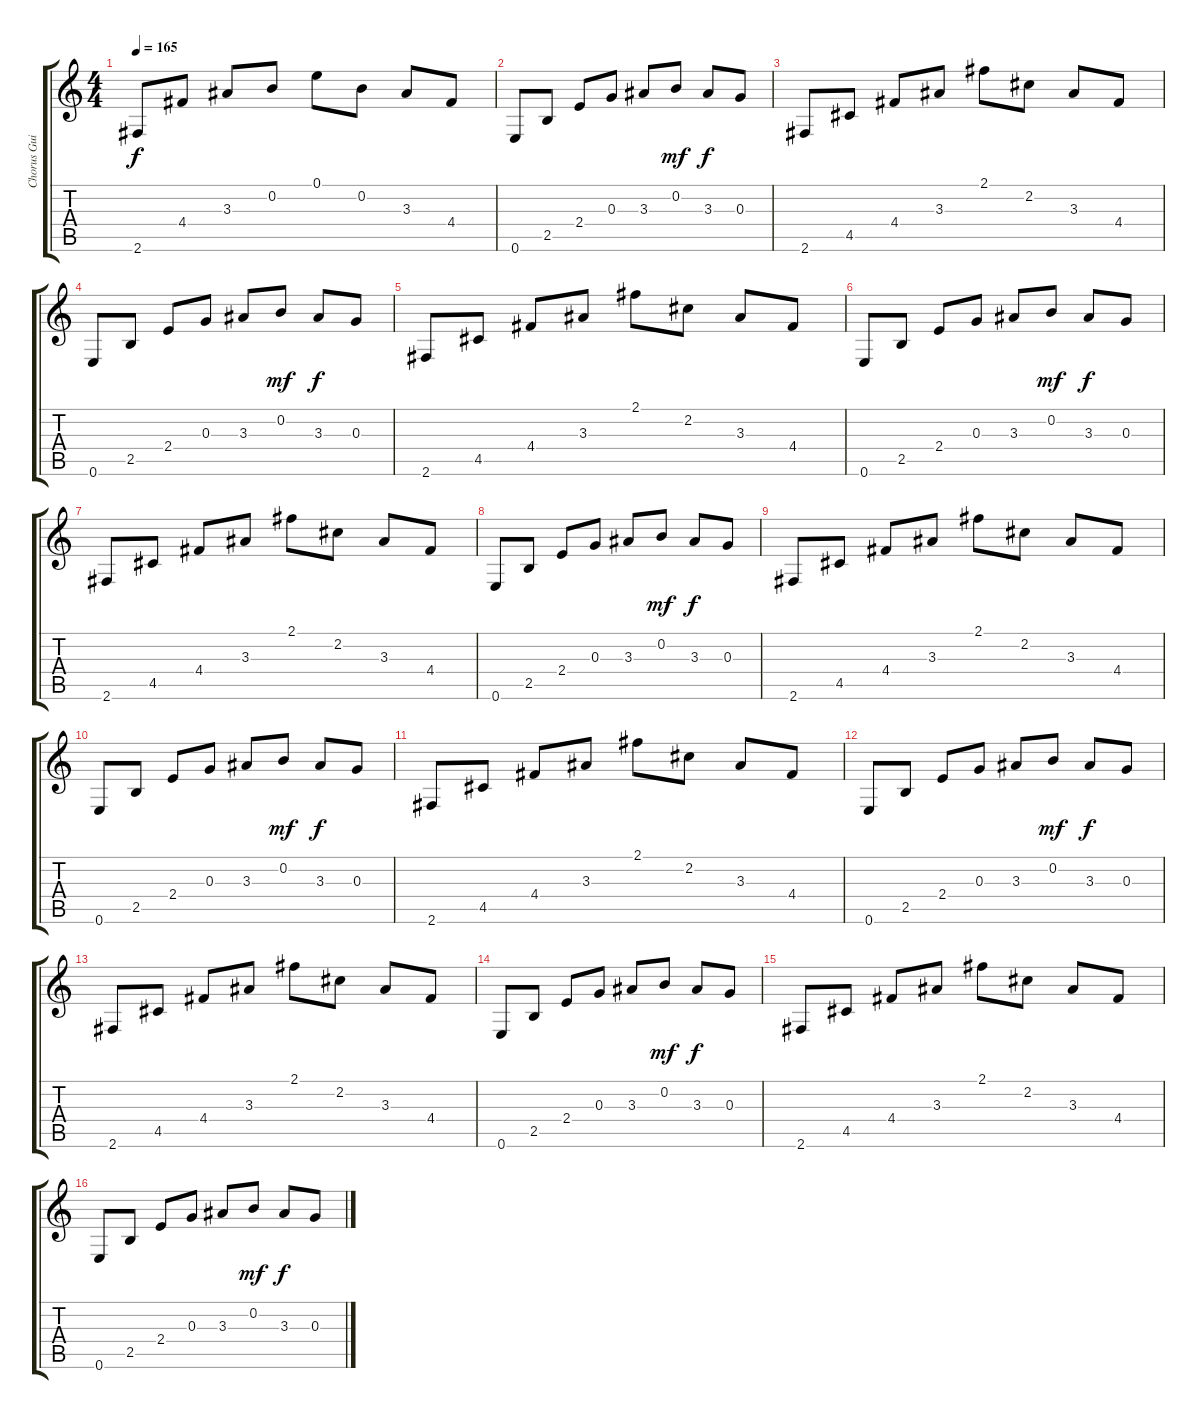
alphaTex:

\track ("Chorus Guitar" "Chorus Gui") {instrument electricguitarmuted}
\staff {score tabs}
\tuning (E4 B3 G3 D3 A2 E2) {hide}
\ts (4 4)
\tempo 165
\clef g2
\ks c
2.6.8{dy f} 4.4.8 3.3.8 0.2.8 0.1.8 0.2.8 3.3.8 4.4.8 |
0.6.8 2.5.8 2.4.8 0.3.8 3.3.8 0.2.8{dy mf} 3.3.8{dy f} 0.3.8 |
2.6.8 4.5.8 4.4.8 3.3.8 2.1.8 2.2.8 3.3.8 4.4.8 |
0.6.8 2.5.8 2.4.8 0.3.8 3.3.8 0.2.8{dy mf} 3.3.8{dy f} 0.3.8 |
2.6.8 4.5.8 4.4.8 3.3.8 2.1.8 2.2.8 3.3.8 4.4.8 |
0.6.8 2.5.8 2.4.8 0.3.8 3.3.8 0.2.8{dy mf} 3.3.8{dy f} 0.3.8 |
2.6.8 4.5.8 4.4.8 3.3.8 2.1.8 2.2.8 3.3.8 4.4.8 |
0.6.8 2.5.8 2.4.8 0.3.8 3.3.8 0.2.8{dy mf} 3.3.8{dy f} 0.3.8 |
2.6.8 4.5.8 4.4.8 3.3.8 2.1.8 2.2.8 3.3.8 4.4.8 |
0.6.8 2.5.8 2.4.8 0.3.8 3.3.8 0.2.8{dy mf} 3.3.8{dy f} 0.3.8 |
2.6.8 4.5.8 4.4.8 3.3.8 2.1.8 2.2.8 3.3.8 4.4.8 |
0.6.8 2.5.8 2.4.8 0.3.8 3.3.8 0.2.8{dy mf} 3.3.8{dy f} 0.3.8 |
2.6.8 4.5.8 4.4.8 3.3.8 2.1.8 2.2.8 3.3.8 4.4.8 |
0.6.8 2.5.8 2.4.8 0.3.8 3.3.8 0.2.8{dy mf} 3.3.8{dy f} 0.3.8 |
2.6.8 4.5.8 4.4.8 3.3.8 2.1.8 2.2.8 3.3.8 4.4.8 |
0.6.8 2.5.8 2.4.8 0.3.8 3.3.8 0.2.8{dy mf} 3.3.8{dy f} 0.3.8
